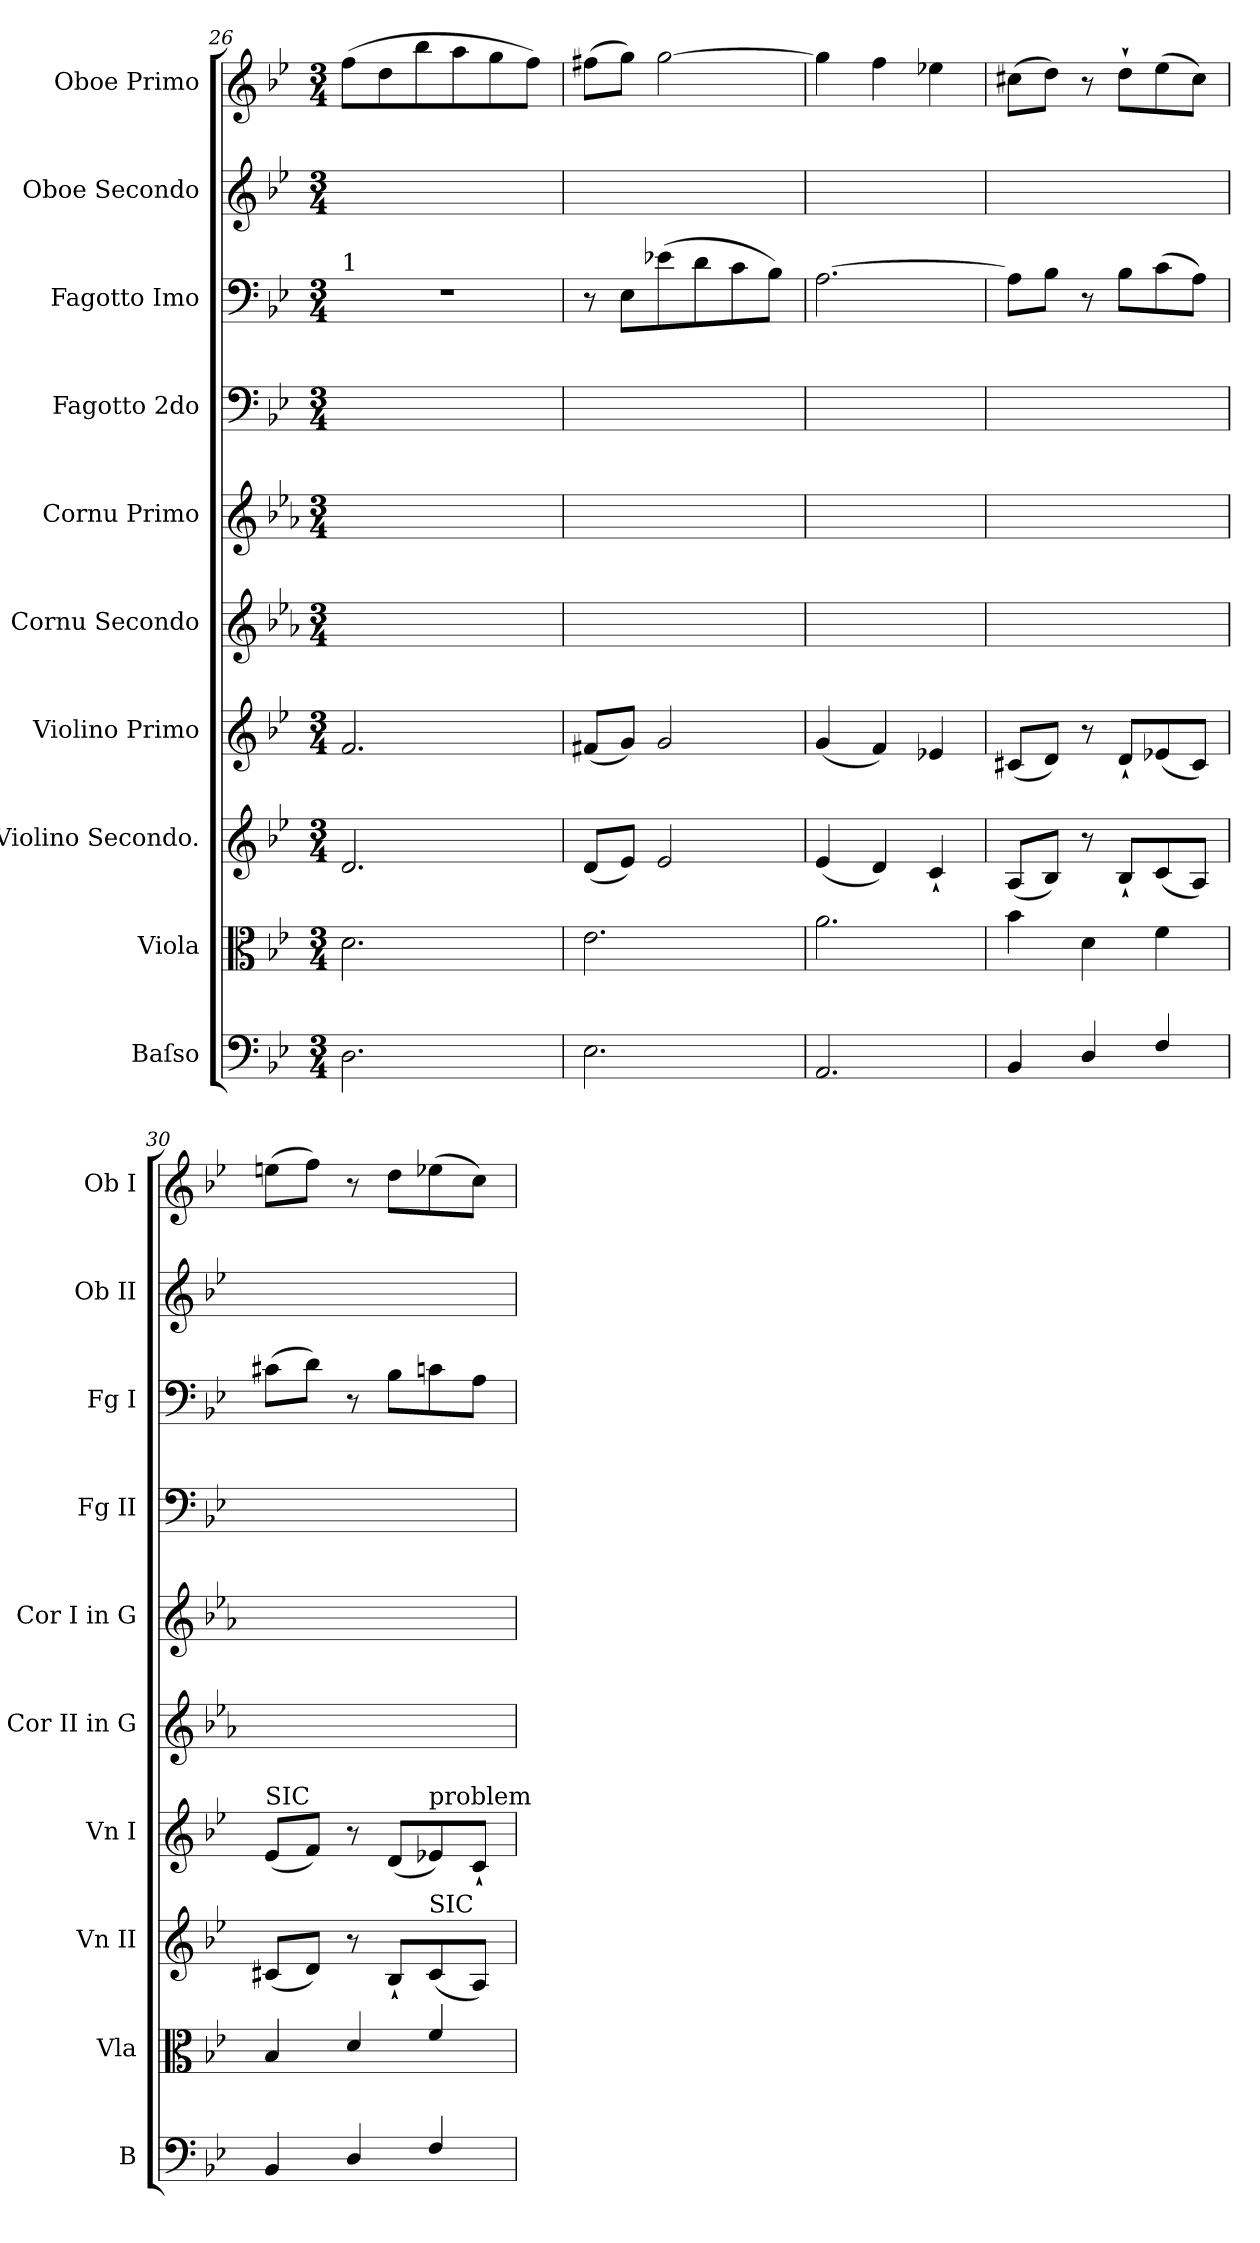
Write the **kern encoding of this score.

**kern	**kern	**kern	**kern	**kern	**kern	**kern	**kern	**kern	**kern
*part10	*part9	*part8	*part7	*part6	*part5	*part4	*part3	*part2	*part1
*staff10	*staff9	*staff8	*staff7	*staff6	*staff5	*staff4	*staff3	*staff2	*staff1
*I"Baſso	*I"Viola	*I"Violino Secondo.	*I"Violino Primo	*I"Cornu Secondo	*I"Cornu Primo	*I"Fagotto 2do	*I"Fagotto Imo	*I"Oboe Secondo	*I"Oboe Primo
*I'B	*I'Vla	*I'Vn II	*I'Vn I	*I'Cor II in G	*I'Cor I in G	*I'Fg II	*I'Fg I	*I'Ob II	*I'Ob I
*clefF4	*clefC3	*clefG2	*clefG2	*clefG2	*clefG2	*clefF4	*clefF4	*clefG2	*clefG2
*	*	*	*	*ITrd3c5	*ITrd3c5	*	*	*	*
*k[b-e-]	*k[b-e-]	*k[b-e-]	*k[b-e-]	*k[b-e-]	*k[b-e-]	*k[b-e-]	*k[b-e-]	*k[b-e-]	*k[b-e-]
*B-:	*B-:	*B-:	*B-:	*	*	*B-:	*B-:	*B-:	*B-:
*M3/4	*M3/4	*M3/4	*M3/4	*M3/4	*M3/4	*M3/4	*M3/4	*M3/4	*M3/4
=26	=26	=26	=26	=26	=26	=26	=26	=26	=26
!	!	!	!	!	!	!	!LO:TX:a:t=1	!	!
2.D\	2.d\	2.d/	2.f/	2.ryy	2.ryy	2.ryy	2.r	2.ryy	(8ff\L
.	.	.	.	.	.	.	.	.	8dd\
.	.	.	.	.	.	.	.	.	8bb-\
.	.	.	.	.	.	.	.	.	8aa\
.	.	.	.	.	.	.	.	.	8gg\
.	.	.	.	.	.	.	.	.	8ff\J)
=27	=27	=27	=27	=27	=27	=27	=27	=27	=27
2.E-\	2.e-\	(8d/L	(8f#X/L	2.ryy	2.ryy	2.ryy	8r	2.ryy	(8ff#X\L
.	.	8e-/J)	8g/J)	.	.	.	8E-\L	.	8gg\J)
.	.	2e-/	2g/	.	.	.	(8e-X\	.	[2gg\
.	.	.	.	.	.	.	8d\	.	.
.	.	.	.	.	.	.	8c\	.	.
.	.	.	.	.	.	.	8B-\J)	.	.
=28	=28	=28	=28	=28	=28	=28	=28	=28	=28
2.AA/	2.a\	(4e-/	(4g/	2.ryy	2.ryy	2.ryy	[2.A\	2.ryy	4gg\]
.	.	4d/)	4f/)	.	.	.	.	.	4ff\
.	.	4c`/	4e-X/	.	.	.	.	.	4ee-X\
=29	=29	=29	=29	=29	=29	=29	=29	=29	=29
4BB-/	4b-\	(8A/L	(8c#X/L	2.ryy	2.ryy	2.ryy	8A\L]	2.ryy	(8cc#X\L
.	.	8B-/J)	8d/J)	.	.	.	8B-\J	.	8dd\J)
4D/	4d\	8r	8r	.	.	.	8r	.	8r
.	.	8B-`/L	8d`/L	.	.	.	8B-\L	.	8dd`\L
4F/	4f\	(8c/	(8e-X/	.	.	.	(8c\	.	(8ee-\
.	.	8A/J)	8c#/J)	.	.	.	8A\J)	.	8cc#\J)
=30	=30	=30	=30	=30	=30	=30	=30	=30	=30
!	!	!	!LO:TX:a:t=SIC	!	!	!	!	!	!
4BB-/	4B-/	(8c#X/L	(8e-/L	2.ryy	2.ryy	2.ryy	(8c#X\L	2.ryy	(8een\L
.	.	8d/J)	8f/J)	.	.	.	8d\J)	.	8ff\J)
4D/	4d/	8r	8r	.	.	.	8r	.	8r
.	.	8B-`/L	(8d/L	.	.	.	8B-\L	.	8dd\L
!	!	!	!LO:TX:a:t=problem	!	!	!	!	!	!
!	!	!LO:TX:a:t=SIC	!	!	!	!	!	!	!
4F/	4f/	(8c#/	8e-X/)	.	.	.	8cn\	.	(8ee-X\
.	.	8A/J)	8c`/J	.	.	.	8A\J	.	8cc\J)
=	=	=	=	=	=	=	=	=	=
*-	*-	*-	*-	*-	*-	*-	*-	*-	*-
